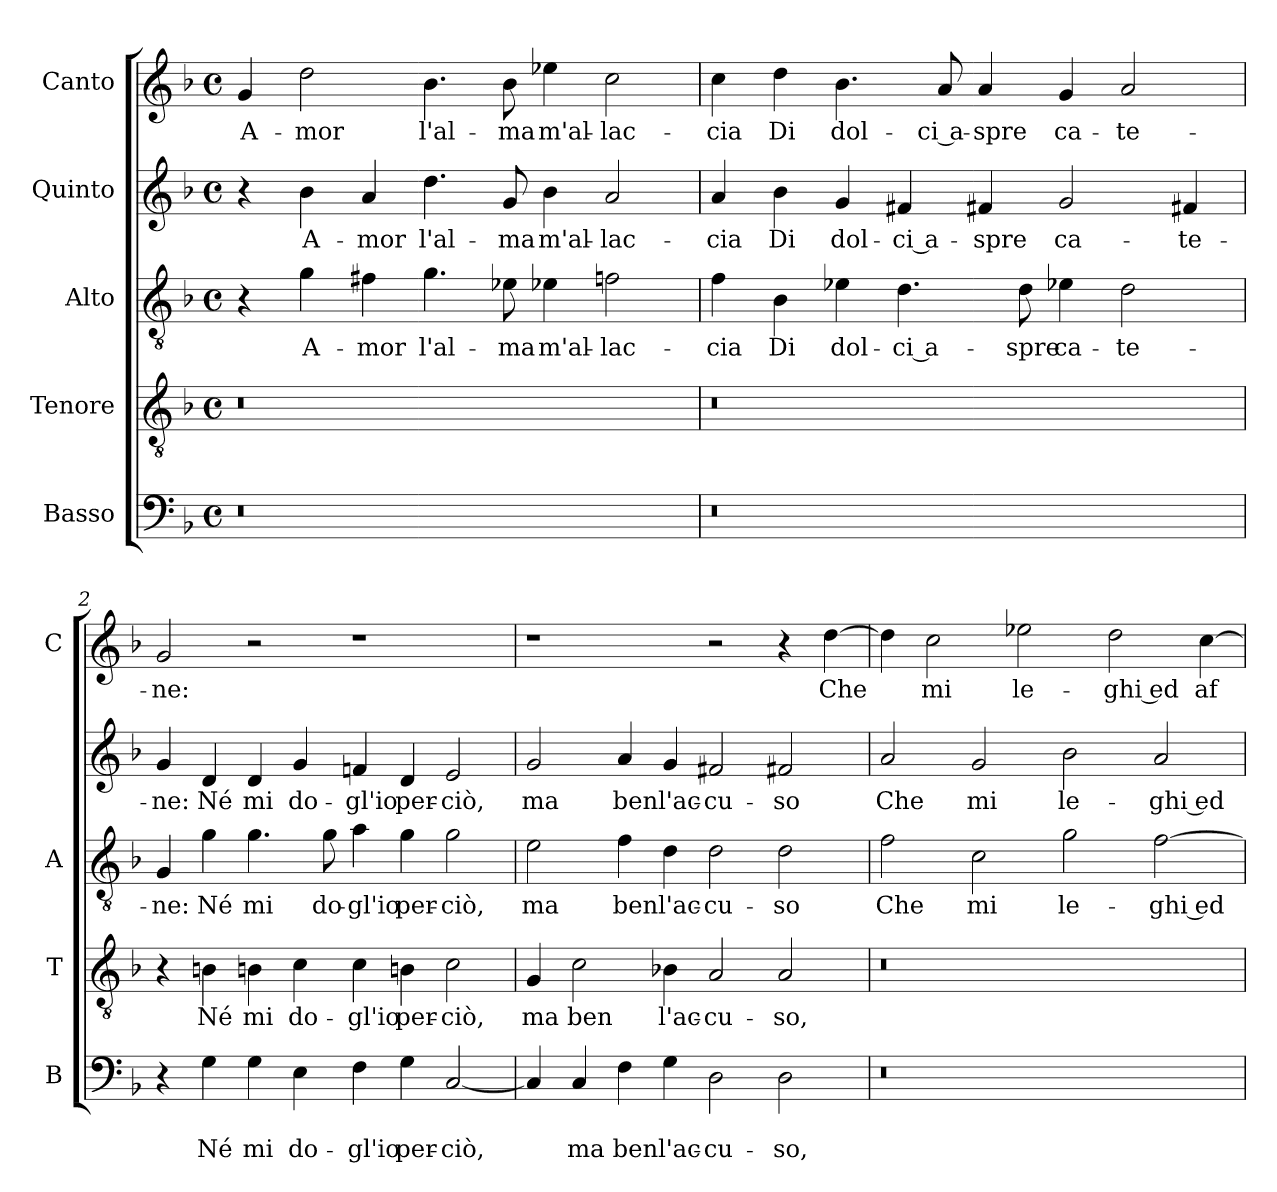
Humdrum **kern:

**kern	**text	**text	**kern	**text	**kern	**text	**kern	**text	**kern	**text
*part5	*part5	*part5	*part4	*part4	*part3	*part3	*part2	*part2	*part1	*part1
*staff5	*staff5	*staff5	*staff4	*staff4	*staff3	*staff3	*staff2	*staff2	*staff1	*staff1
*I"Basso	*	*	*I"Tenore	*	*I"Alto	*	*I"Quinto	*	*I"Canto	*
*I'B	*	*	*I'T	*	*I'A	*	*	*	*I'C	*
*clefF4	*	*	*clefGv2	*	*clefGv2	*	*clefG2	*	*clefG2	*
*k[b-]	*	*	*k[b-]	*	*k[b-]	*	*k[b-]	*	*k[b-]	*
*F:	*	*	*F:	*	*F:	*	*F:	*	*F:	*
*M4/4	*	*	*M4/4	*	*M4/4	*	*M4/4	*	*M4/4	*
*met(c)	*	*	*met(c)	*	*met(c)	*	*met(c)	*	*met(c)	*
=	=	=	=	=	=	=	=	=	=	=
0r	.	.	0r	.	4r	.	4r	.	4g	A-
.	.	.	.	.	4g	A-	4b-	A-	2dd	-mor
.	.	.	.	.	4f#X	-mor	4a	-mor	.	.
.	.	.	.	.	4.g	l'al-	4.dd	l'al-	4.b-	l'al-
.	.	.	.	.	8e-X	-ma	8g	-ma	8b-	-ma
.	.	.	.	.	4e-X	m'al-	4b-	m'al-	4ee-X	m'al-
.	.	.	.	.	2fn	-lac-	2a	-lac-	2cc	-lac-
=1	=1	=1	=1	=1	=1	=1	=1	=1	=1	=1
0r	.	.	0r	.	4f	-cia	4a	-cia	4cc	-cia
.	.	.	.	.	4B-	Di	4b-	Di	4dd	Di
.	.	.	.	.	4e-X	dol-	4g	dol-	4.b-	dol-
.	.	.	.	.	4.d	-ci a-	4f#X	-ci a-	.	.
.	.	.	.	.	.	.	.	.	8a	-ci a-
.	.	.	.	.	.	.	4f#X	-spre	4a	-spre
.	.	.	.	.	8d	-spre	.	.	.	.
.	.	.	.	.	4e-X	ca-	2g	ca-	4g	ca-
.	.	.	.	.	2d	-te-	.	.	2a	-te-
.	.	.	.	.	.	.	4f#X	-te-	.	.
=2	=2	=2	=2	=2	=2	=2	=2	=2	=2	=2
4r	.	.	4r	.	4G	-ne:	4g	-ne:	2g	-ne:
4G	.	Né	4Bn	Né	4g	Né	4d	Né	.	.
4G	.	mi	4Bn	mi	4.g	mi	4d	mi	2r	.
4E	.	do-	4c	do-	.	.	4g	do-	.	.
.	.	.	.	.	8g	do-	.	.	.	.
4F	.	-gl'io	4c	-gl'io	4a	-gl'io	4fn	-gl'io	1r	.
4G	.	per-	4Bn	per-	4g	per-	4d	per-	.	.
[2C	.	-ciò,	2c	-ciò,	2g	-ciò,	2e	-ciò,	.	.
=3	=3	=3	=3	=3	=3	=3	=3	=3	=3	=3
4C]	.	.	4G	ma	2e	ma	2g	ma	1r	.
4C	.	ma	2c	ben	.	.	.	.	.	.
4F	.	ben	.	.	4f	ben	4a	ben	.	.
4G	.	l'ac-	4B-X	l'ac-	4d	l'ac-	4g	l'ac-	.	.
2D	.	-cu-	2A	-cu-	2d	-cu-	2f#X	-cu-	2r	.
2D	.	-so,	2A	-so,	2d	-so	2f#X	-so	4r	.
.	.	.	.	.	.	.	.	.	[4dd	Che
=4	=4	=4	=4	=4	=4	=4	=4	=4	=4	=4
0r	.	.	0r	.	2f	Che	2a	Che	4dd]	.
.	.	.	.	.	.	.	.	.	2cc	mi
.	.	.	.	.	2c	mi	2g	mi	.	.
.	.	.	.	.	.	.	.	.	2ee-X	le-
.	.	.	.	.	2g	le-	2b-	le-	.	.
.	.	.	.	.	.	.	.	.	2dd	-ghi ed
.	.	.	.	.	[2f	-ghi ed	2a	-ghi ed	.	.
.	.	.	.	.	.	.	.	.	[4cc	af-
=	=	=	=	=	=	=	=	=	=	=
*-	*-	*-	*-	*-	*-	*-	*-	*-	*-	*-
